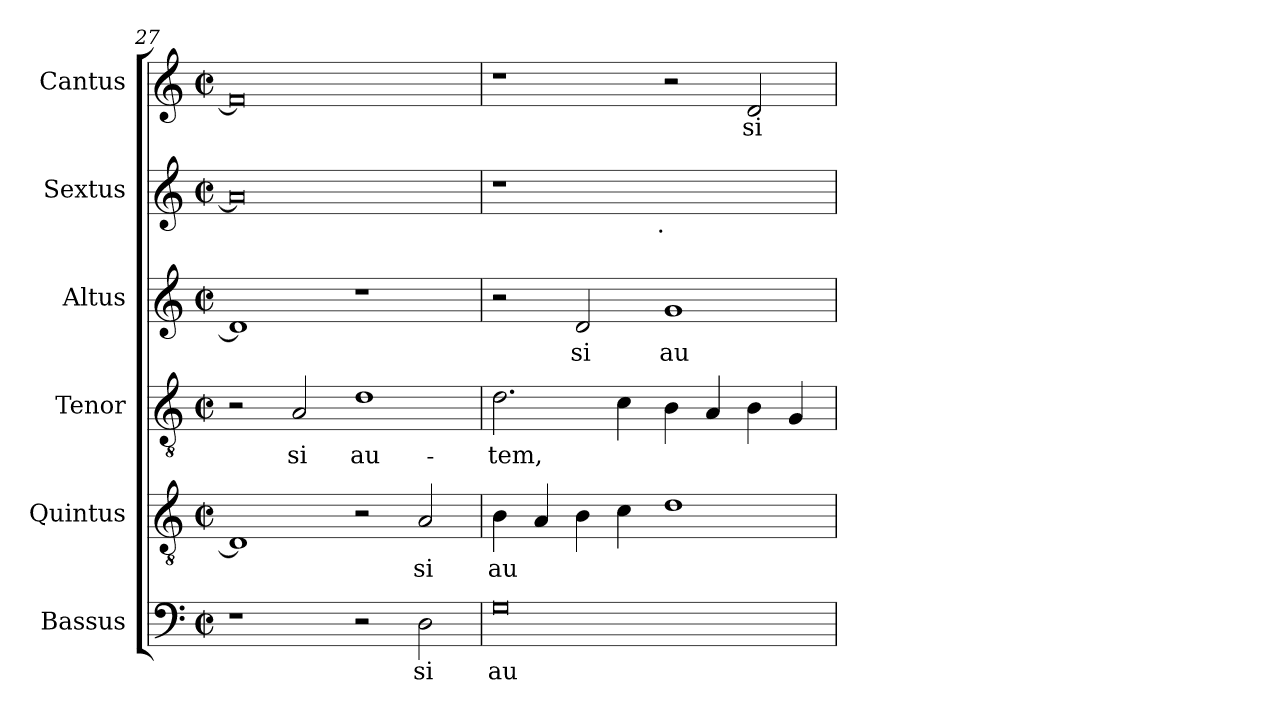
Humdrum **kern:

**kern	**text	**kern	**text	**kern	**text	**kern	**text	**kern	**text	**kern	**text
*part6	*part6	*part5	*part5	*part4	*part4	*part3	*part3	*part2	*part2	*part1	*part1
*staff6	*staff6	*staff5	*staff5	*staff4	*staff4	*staff3	*staff3	*staff2	*staff2	*staff1	*staff1
*I"Bassus	*	*I"Quintus	*	*I"Tenor	*	*I"Altus	*	*I"Sextus	*	*I"Cantus	*
*clefF4	*	*clefGv2	*	*clefGv2	*	*clefG2	*	*clefG2	*	*clefG2	*
*k[]	*	*k[]	*	*k[]	*	*k[]	*	*k[]	*	*k[]	*
*C:	*	*C:	*	*C:	*	*C:	*	*C:	*	*C:	*
*M2/2	*	*M2/2	*	*M2/2	*	*M2/2	*	*M2/2	*	*M2/2	*
*met(c|)	*	*met(c|)	*	*met(c|)	*	*met(c|)	*	*met(c|)	*	*met(c|)	*
=27	=27	=27	=27	=27	=27	=27	=27	=27	=27	=27	=27
!	!	!	!LO:LY:b:cj	!	!	!	!LO:LY:b:cj	!	!LO:LY:b:cj	!	!LO:LY:b:cj
1r	.	1D]	.	2r	.	1d]	.	0a]	.	0f#]	.
!	!	!	!	!	!LO:LY:b	!	!	!	!	!	!
.	.	.	.	2A/	si	.	.	.	.	.	.
!	!	!	!	!	!LO:LY:b	!	!	!	!	!	!
2r	.	2r	.	1d	au-	1r	.	.	.	.	.
!	!LO:LY:b:cj	!	!LO:LY:b:cj	!	!	!	!	!	!	!	!
2D\	si	2A/	si	.	.	.	.	.	.	.	.
=28	=28	=28	=28	=28	=28	=28	=28	=28	=28	=28	=28
!	!LO:LY:b:cj	!	!LO:LY:b:cj	!	!LO:LY:b	!	!	!	!	!	!
*	*	*	*	*	*	*	*	*^	*	*	*
0G	au	4B\	au-	2.d\	-tem,	2r	.	1r	2ryy	.	1r	.
!	!	!	!LO:LY:b:cj	!	!	!	!	!	!	!	!	!
.	.	4A/	--	.	.	.	.	.	.	.	.	.
!	!	!	!LO:LY:b:cj	!	!	!	!LO:LY:b:cj	!	!	!	!	!
.	.	4B\	--	.	.	2d/	si	.	4ryy	.	.	.
!	!	!	!LO:LY:b:cj	!	!LO:LY:b	!	!	!	!	!	!	!
.	.	4c\	--	4c\	.	.	.	.	8...ryy	.	.	.
!	!	!	!	!	!	!	!	!	!LO:TX:b:t=.	!	!	!
.	.	.	.	.	.	.	.	.	1ryy	.	.	.
!	!	!	!LO:LY:b:cj	!	!LO:LY:b	!	!LO:LY:b:cj	!	!	!	!	!
.	.	1d	--	4B\	.	1g	au	1ryy	.	.	2r	.
!	!	!	!	!	!LO:LY:b	!	!	!	!	!	!	!
.	.	.	.	4A/	.	.	.	.	.	.	.	.
!	!	!	!	!	!LO:LY:b	!	!	!	!	!	!	!LO:LY:b:cj
.	.	.	.	4B\	.	.	.	.	.	.	2d/	si
!	!	!	!	!	!LO:LY:b	!	!	!	!	!	!	!
.	.	.	.	4G/	.	.	.	.	.	.	.	.
.	.	.	.	.	.	.	.	.	64ryy	.	.	.
*	*	*	*	*	*	*	*	*v	*v	*	*	*
=	=	=	=	=	=	=	=	=	=	=	=
*-	*-	*-	*-	*-	*-	*-	*-	*-	*-	*-	*-
